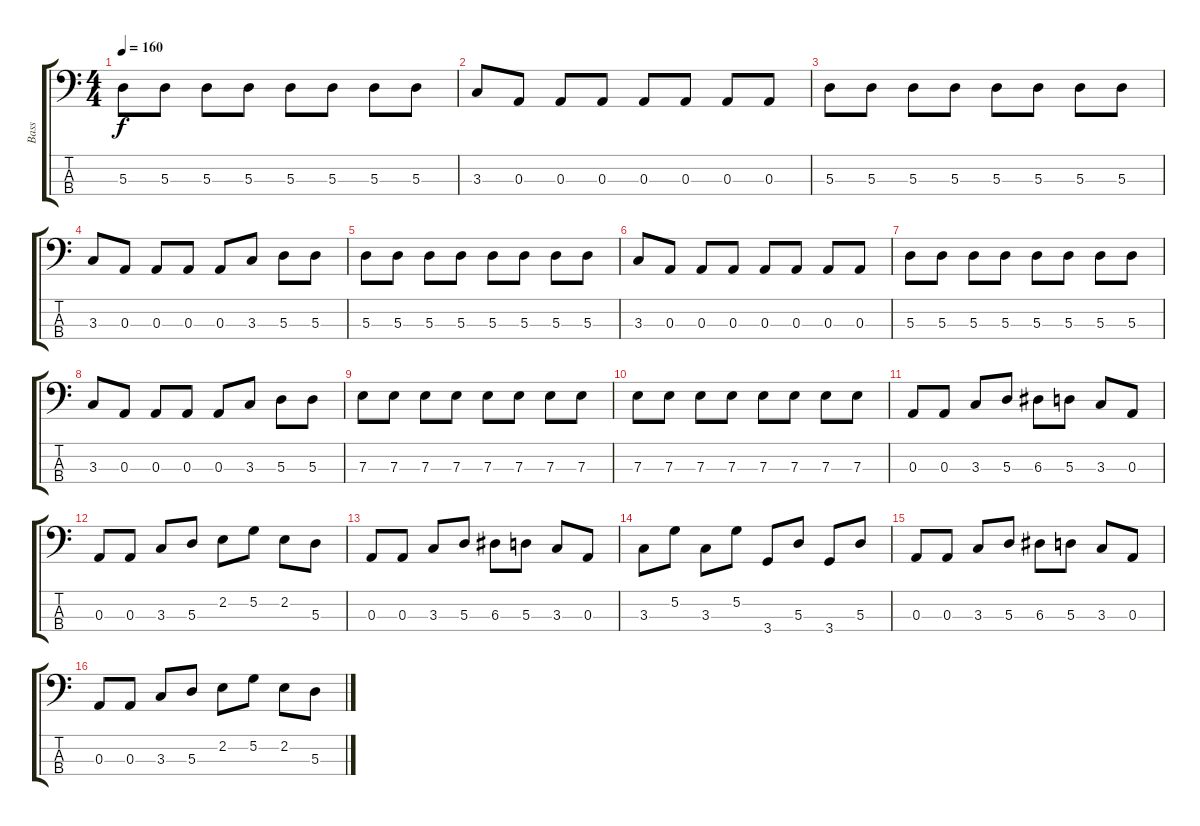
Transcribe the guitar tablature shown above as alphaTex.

\track ("Bass" "Bass") {instrument electricbassfinger}
\staff {score tabs}
\tuning (G2 D2 A1 E1) {hide}
\ts (4 4)
\tempo 160
\clef f4
\ks c
5.3.8{dy f} 5.3.8 5.3.8 5.3.8 5.3.8 5.3.8 5.3.8 5.3.8 |
3.3.8 0.3.8 0.3.8 0.3.8 0.3.8 0.3.8 0.3.8 0.3.8 |
5.3.8 5.3.8 5.3.8 5.3.8 5.3.8 5.3.8 5.3.8 5.3.8 |
3.3.8 0.3.8 0.3.8 0.3.8 0.3.8 3.3.8 5.3.8 5.3.8 |
5.3.8 5.3.8 5.3.8 5.3.8 5.3.8 5.3.8 5.3.8 5.3.8 |
3.3.8 0.3.8 0.3.8 0.3.8 0.3.8 0.3.8 0.3.8 0.3.8 |
5.3.8 5.3.8 5.3.8 5.3.8 5.3.8 5.3.8 5.3.8 5.3.8 |
3.3.8 0.3.8 0.3.8 0.3.8 0.3.8 3.3.8 5.3.8 5.3.8 |
7.3.8 7.3.8 7.3.8 7.3.8 7.3.8 7.3.8 7.3.8 7.3.8 |
7.3.8 7.3.8 7.3.8 7.3.8 7.3.8 7.3.8 7.3.8 7.3.8 |
0.3.8 0.3.8 3.3.8 5.3.8 6.3.8 5.3.8 3.3.8 0.3.8 |
0.3.8 0.3.8 3.3.8 5.3.8 2.2.8 5.2.8 2.2.8 5.3.8 |
0.3.8 0.3.8 3.3.8 5.3.8 6.3.8 5.3.8 3.3.8 0.3.8 |
3.3.8 5.2.8 3.3.8 5.2.8 3.4.8 5.3.8 3.4.8 5.3.8 |
0.3.8 0.3.8 3.3.8 5.3.8 6.3.8 5.3.8 3.3.8 0.3.8 |
0.3.8 0.3.8 3.3.8 5.3.8 2.2.8 5.2.8 2.2.8 5.3.8
